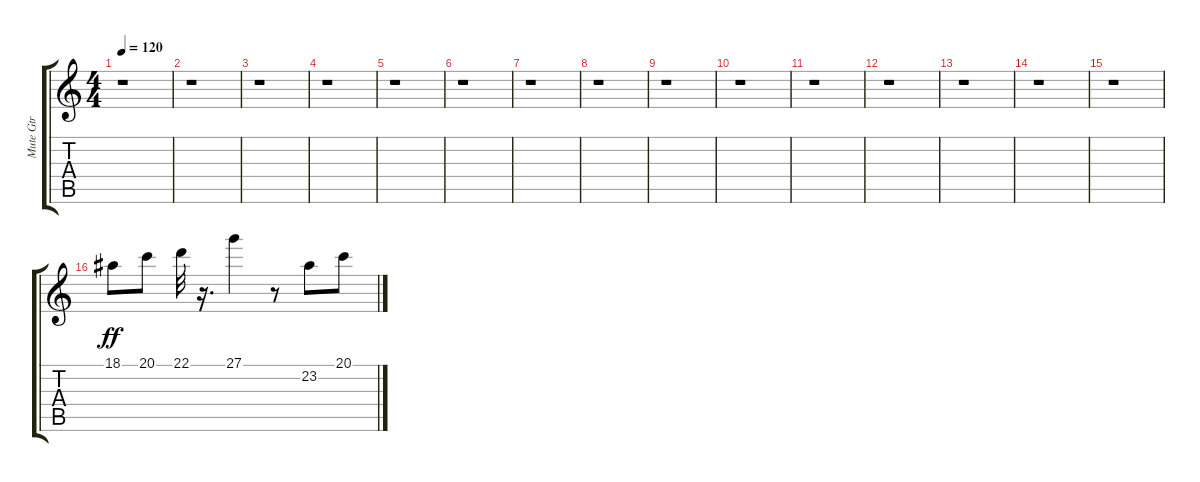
\track ("Mute Gtr" "Mute Gtr") {instrument synthbrass1}
\staff {score tabs}
\tuning (E4 B3 G3 D3 A2 E2) {hide}
\ts (4 4)
\tempo 120
\clef g2
\ks c
r.1{dy ff} |
r.1 |
r.1 |
r.1 |
r.1 |
r.1 |
r.1 |
r.1 |
r.1 |
r.1 |
r.1 |
r.1 |
r.1 |
r.1 |
r.1 |
18.1.8 20.1.8 22.1.32 r.16{d} 27.1.4 r.8 23.2.8 20.1.8
